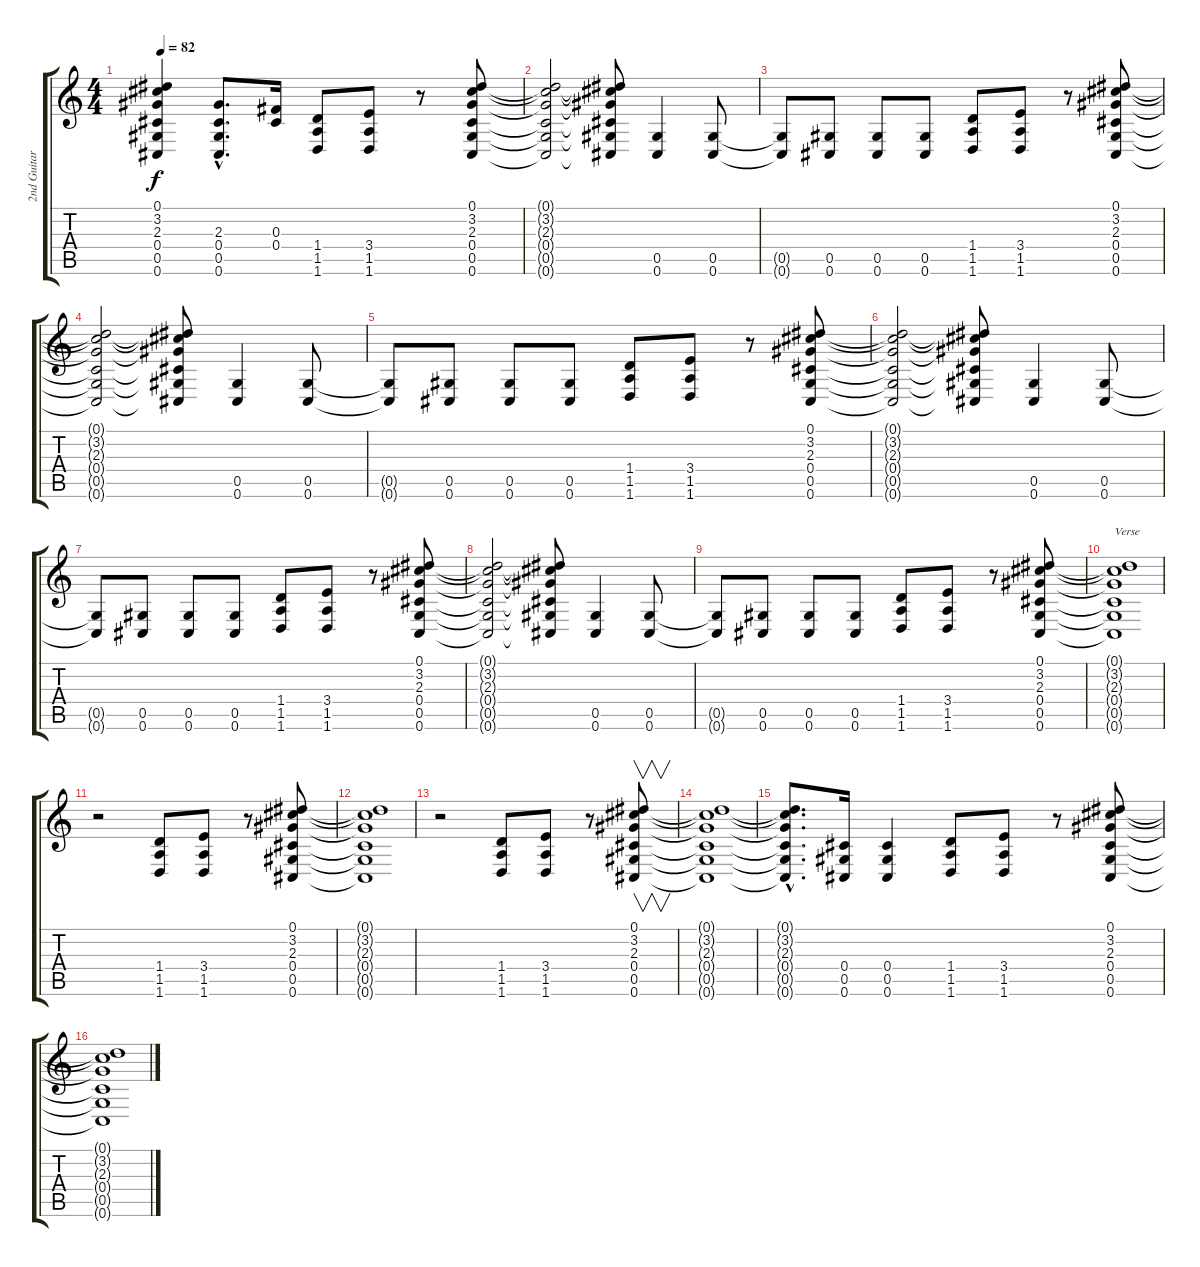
\track ("2nd Guitar" "2nd Guitar") {instrument overdrivenguitar}
\staff {score tabs}
\tuning (Eb4 Bb3 Gb3 Db3 Ab2 Db2) {hide}
\ts (4 4)
\tempo 82
\clef g2
\ks c
(0.1{t} 3.2{t} 2.3{t} 0.4{t} 0.5{t} 0.6{t}).4{dy f} (2.3{hac} 0.4{hac} 0.5{hac} 0.6{hac}).8{d} (0.3 0.4).16 (1.4 1.5 1.6).8 (3.4 1.5 1.6).8 r.8 (0.1 3.2 2.3 0.4 0.5 0.6).8 |
(0.1{t} 3.2{t} 2.3{t} 0.4{t} 0.5{t} 0.6{t}).2 (0.1{t} 3.2{t} 2.3{t} 0.4{t} 0.5{t} 0.6{t}).8 (0.5 0.6).4 (0.5 0.6).8 |
(0.5{t} 0.6{t}).8 (0.5 0.6).8 (0.5 0.6).8 (0.5 0.6).8 (1.4 1.5 1.6).8 (3.4 1.5 1.6).8 r.8 (0.1 3.2 2.3 0.4 0.5 0.6).8 |
(0.1{t} 3.2{t} 2.3{t} 0.4{t} 0.5{t} 0.6{t}).2 (0.1{t} 3.2{t} 2.3{t} 0.4{t} 0.5{t} 0.6{t}).8 (0.5 0.6).4 (0.5 0.6).8 |
(0.5{t} 0.6{t}).8 (0.5 0.6).8 (0.5 0.6).8 (0.5 0.6).8 (1.4 1.5 1.6).8 (3.4 1.5 1.6).8 r.8 (0.1 3.2 2.3 0.4 0.5 0.6).8 |
(0.1{t} 3.2{t} 2.3{t} 0.4{t} 0.5{t} 0.6{t}).2 (0.1{t} 3.2{t} 2.3{t} 0.4{t} 0.5{t} 0.6{t}).8 (0.5 0.6).4 (0.5 0.6).8 |
(0.5{t} 0.6{t}).8 (0.5 0.6).8 (0.5 0.6).8 (0.5 0.6).8 (1.4 1.5 1.6).8 (3.4 1.5 1.6).8 r.8 (0.1 3.2 2.3 0.4 0.5 0.6).8 |
(0.1{t} 3.2{t} 2.3{t} 0.4{t} 0.5{t} 0.6{t}).2 (0.1{t} 3.2{t} 2.3{t} 0.4{t} 0.5{t} 0.6{t}).8 (0.5 0.6).4 (0.5 0.6).8 |
(0.5{t} 0.6{t}).8 (0.5 0.6).8 (0.5 0.6).8 (0.5 0.6).8 (1.4 1.5 1.6).8 (3.4 1.5 1.6).8 r.8 (0.1 3.2 2.3 0.4 0.5 0.6).8 |
(0.1{t} 3.2{t} 2.3{t} 0.4{t} 0.5{t} 0.6{t}).1{txt "Verse"} |
r.2 (1.4 1.5 1.6).8 (3.4 1.5 1.6).8 r.8 (0.1 3.2 2.3 0.4 0.5 0.6).8 |
(0.1{t} 3.2{t} 2.3{t} 0.4{t} 0.5{t} 0.6{t}).1 |
r.2 (1.4 1.5 1.6).8 (3.4 1.5 1.6).8 r.8 (0.1 3.2 2.3 0.4 0.5 0.6).8{v} |
(0.1{t} 3.2{t} 2.3{t} 0.4{t} 0.5{t} 0.6{t}).1 |
(0.1{hac t} 3.2{hac t} 2.3{hac t} 0.4{hac t} 0.5{hac t} 0.6{hac t}).8{d} (0.4 0.5 0.6).16 (0.4 0.5 0.6).4 (1.4 1.5 1.6).8 (3.4 1.5 1.6).8 r.8 (0.1 3.2 2.3 0.4 0.5 0.6).8 |
(0.1{t} 3.2{t} 2.3{t} 0.4{t} 0.5{t} 0.6{t}).1
